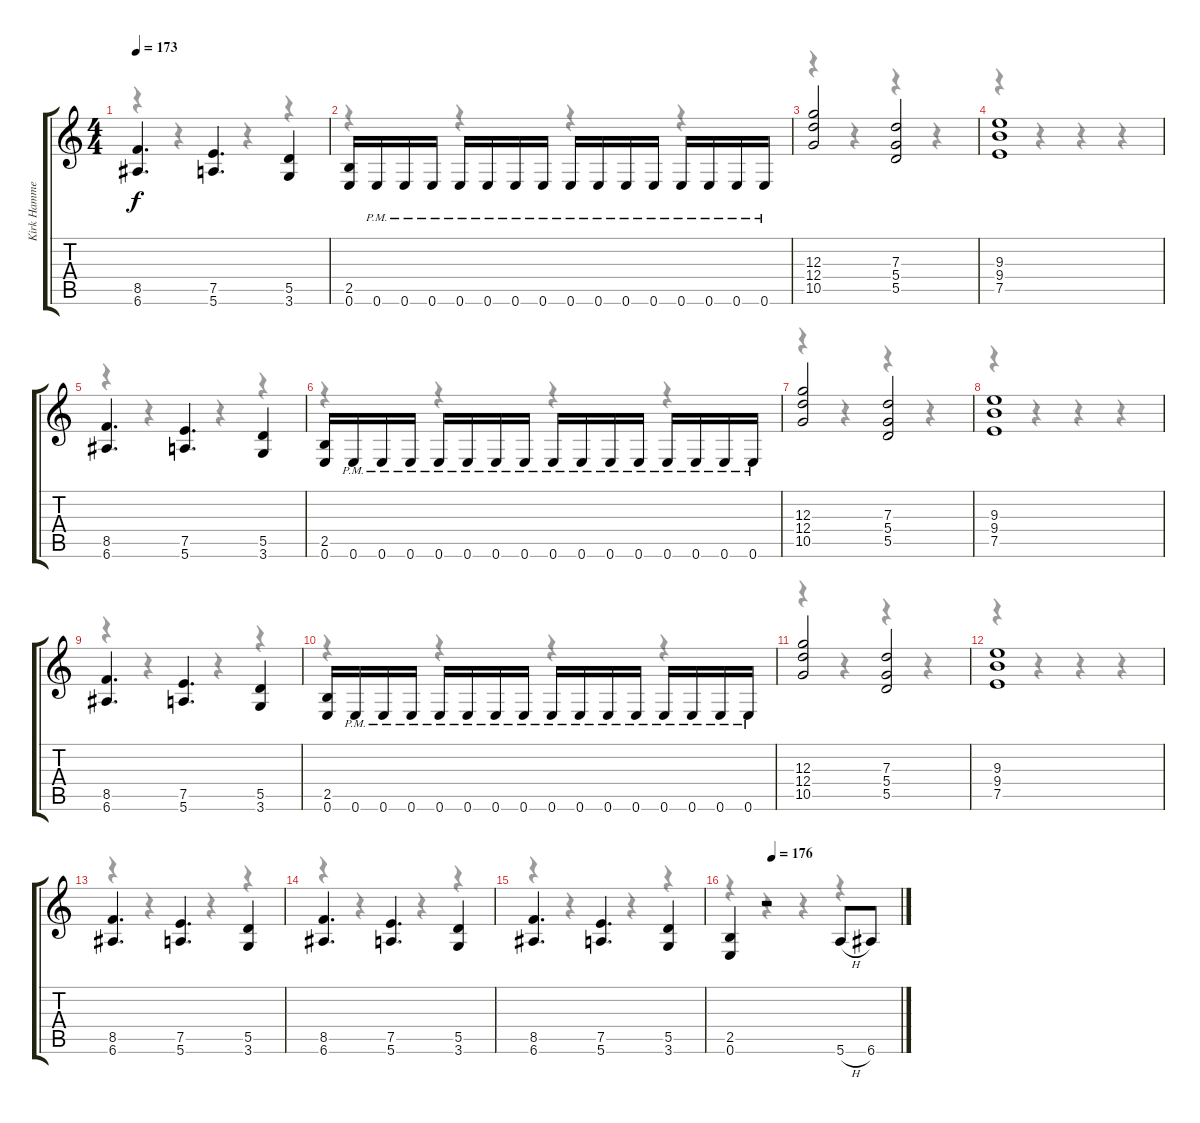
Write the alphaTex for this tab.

\track ("Kirk Hammett" "Kirk Hamme") {instrument distortionguitar}
\staff {score tabs}
\tuning (E4 B3 G3 D3 A2 E2) {hide}
\voice
\ts (4 4)
\tempo 173
\clef g2
\ks c
(8.5 6.6).4{d dy f} (7.5 5.6).4{d} (5.5 3.6).4 |
(2.5 0.6).16 0.6{pm}.16 0.6{pm}.16 0.6{pm}.16 0.6{pm}.16 0.6{pm}.16 0.6{pm}.16 0.6{pm}.16 0.6{pm}.16 0.6{pm}.16 0.6{pm}.16 0.6{pm}.16 0.6{pm}.16 0.6{pm}.16 0.6{pm}.16 0.6{pm}.16 |
(12.3 12.4 10.5).2 (7.3 5.4 5.5).2 |
(9.3 9.4 7.5).1 |
(8.5 6.6).4{d} (7.5 5.6).4{d} (5.5 3.6).4 |
(2.5 0.6).16 0.6{pm}.16 0.6{pm}.16 0.6{pm}.16 0.6{pm}.16 0.6{pm}.16 0.6{pm}.16 0.6{pm}.16 0.6{pm}.16 0.6{pm}.16 0.6{pm}.16 0.6{pm}.16 0.6{pm}.16 0.6{pm}.16 0.6{pm}.16 0.6{pm}.16 |
(12.3 12.4 10.5).2 (7.3 5.4 5.5).2 |
(9.3 9.4 7.5).1 |
(8.5 6.6).4{d} (7.5 5.6).4{d} (5.5 3.6).4 |
(2.5 0.6).16 0.6{pm}.16 0.6{pm}.16 0.6{pm}.16 0.6{pm}.16 0.6{pm}.16 0.6{pm}.16 0.6{pm}.16 0.6{pm}.16 0.6{pm}.16 0.6{pm}.16 0.6{pm}.16 0.6{pm}.16 0.6{pm}.16 0.6{pm}.16 0.6{pm}.16 |
(12.3 12.4 10.5).2 (7.3 5.4 5.5).2 |
(9.3 9.4 7.5).1 |
(8.5 6.6).4{d} (7.5 5.6).4{d} (5.5 3.6).4 |
(8.5 6.6).4{d} (7.5 5.6).4{d} (5.5 3.6).4 |
(8.5 6.6).4{d} (7.5 5.6).4{d} (5.5 3.6).4 |
\tempo (176 0.25)
(2.5 0.6).4 r.2 5.6{h}.8 6.6.8
\voice
\clef g2
\ottava regular
\simile none
\ks c
r.4{dy f} r.4 r.4 r.4 |
r.4 r.4 r.4 r.4 |
r.4 r.4 r.4 r.4 |
r.4 r.4 r.4 r.4 |
r.4 r.4 r.4 r.4 |
r.4 r.4 r.4 r.4 |
r.4 r.4 r.4 r.4 |
r.4 r.4 r.4 r.4 |
r.4 r.4 r.4 r.4 |
r.4 r.4 r.4 r.4 |
r.4 r.4 r.4 r.4 |
r.4 r.4 r.4 r.4 |
r.4 r.4 r.4 r.4 |
r.4 r.4 r.4 r.4 |
r.4 r.4 r.4 r.4 |
r.4 r.4 r.4 r.4
